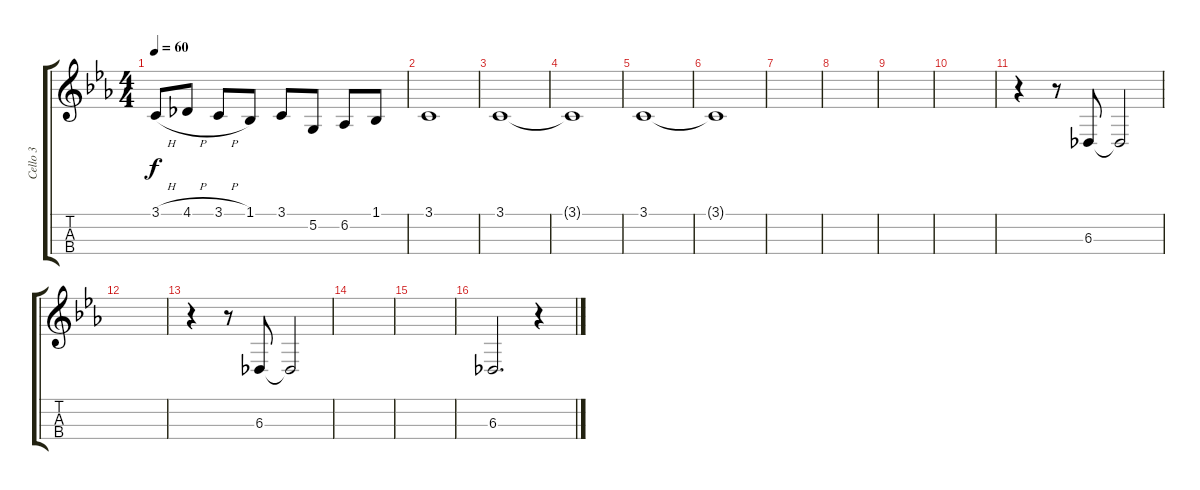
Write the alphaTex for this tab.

\track ("Cello 3" "Cello 3") {instrument cello}
\staff {score tabs}
\tuning (A3 D3 G2 C2) {hide}
\ts (4 4)
\tempo 60
\clef g2
\ks eb
3.1{h}.8{dy f volume 8} 4.1{h}.8 3.1{h}.8 1.1.8 3.1.8 5.2.8 6.2.8 1.1.8 |
3.1.1 |
3.1.1 |
3.1{t}.1 |
3.1.1 |
3.1{t}.1 |
|
|
|
|
r.4 r.8 6.3.8 6.3{t}.2 |
|
r.4 r.8 6.3.8 6.3{t}.2 |
|
|
6.3.2{d volume 7} r.4
